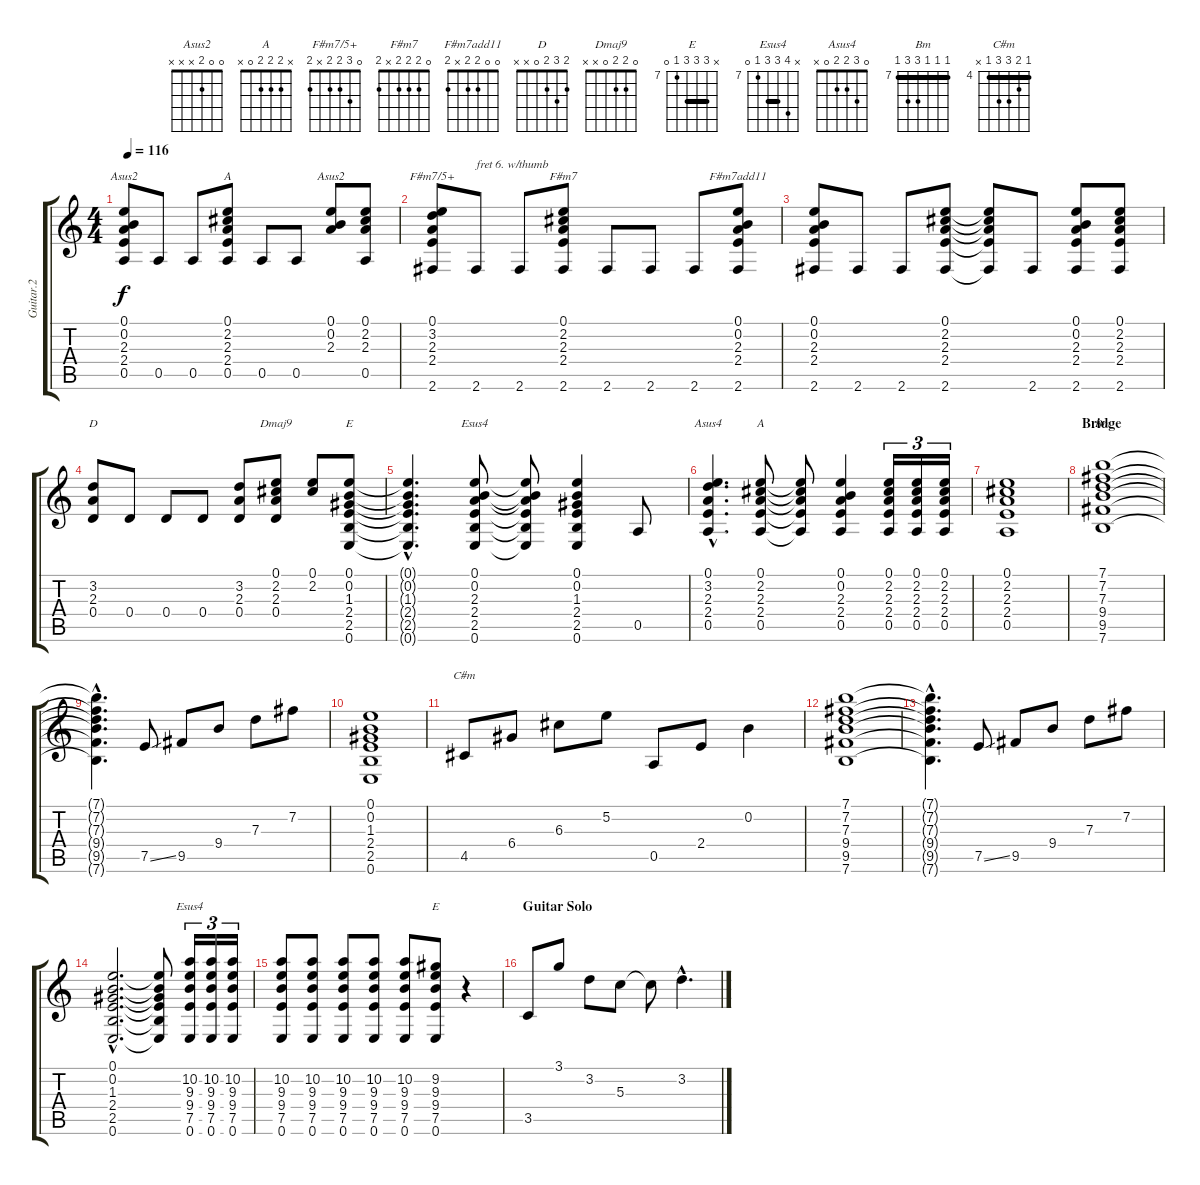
\track ("Guitar.2" "Guitar.2") {instrument electricguitarclean}
\staff {score tabs}
\tuning (E4 B3 G3 D3 A2 E2) {hide}
\chord ("Asus2" 0 0 2 2 0 x)
\chord ("A" 0 2 2 2 0 x)
\chord ("Asus2" 0 0 2 x x x)
\chord ("F#m7/5+" 0 3 2 2 x 2)
\chord ("F#m7" 0 2 2 2 x 2)
\chord ("F#m7add11" 0 0 2 2 x 2)
\chord ("D" 2 3 2 0 x x)
\chord ("Dmaj9" 0 2 2 0 x x)
\chord ("E" 0 0 1 2 2 0)
\chord ("Esus4" 0 0 2 2 2 0)
\chord ("Asus4" 0 3 2 2 0 x)
\chord ("A" x 2 2 2 0 x)
\chord ("Bm" 7 7 7 9 9 7) {firstfret 7 barre 7}
\chord ("C#m" 4 5 6 6 4 x) {firstfret 4 barre 4}
\chord ("Esus4" x 10 9 9 7 0) {firstfret 7 barre 9}
\chord ("E" x 9 9 9 7 0) {firstfret 7 barre 9}
\ts (4 4)
\tempo 116
\clef g2
\ks c
(0.1 0.2 2.3 2.4 0.5).8{ch "Asus2" dy f} 0.5.8 0.5.8 (0.1 2.2 2.3 2.4 0.5).8{ch "A"} 0.5.8 0.5.8 (0.1 0.2 2.3).8{ch "Asus2"} (0.1 2.2 2.3 0.5).8 |
(0.1 3.2 2.3 2.4 2.6).8{ch "F#m7/5+"} 2.6.8{txt "fret 6. w/thumb"} 2.6.8 (0.1 2.2 2.3 2.4 2.6).8{ch "F#m7"} 2.6.8 2.6.8 2.6.8 (0.1 0.2 2.3 2.4 2.6).8{ch "F#m7add11"} |
(0.1 0.2 2.3 2.4 2.6).8 2.6.8 2.6.8 (0.1 2.2 2.3 2.4 2.6).8 (0.1{t} 2.2{t} 2.3{t} 2.4{t} 2.6{t}).8 2.6.8 (0.1 0.2 2.3 2.4 2.6).8 (0.1 2.2 2.3 2.4 2.6).8 |
(3.2 2.3 0.4).8{ch "D"} 0.4.8 0.4.8 0.4.8 (3.2 2.3 0.4).8 (0.1 2.2 2.3 0.4).8{ch "Dmaj9"} (0.1 2.2).8 (0.1 0.2 1.3 2.4 2.5 0.6).8{ch "E"} |
(0.1{hac t} 0.2{hac t} 1.3{hac t} 2.4{hac t} 2.5{hac t} 0.6{hac t}).4{d} (0.1 0.2 2.3 2.4 2.5 0.6).8{ch "Esus4"} (0.1{t} 0.2{t} 2.3{t} 2.4{t} 2.5{t} 0.6{t}).8 (0.1 0.2 1.3 2.4 2.5 0.6).4 0.5.8 |
(0.1{hac} 3.2{hac} 2.3{hac} 2.4{hac} 0.5{hac}).4{d ch "Asus4"} (0.1 2.2 2.3 2.4 0.5).8{ch "A"} (0.1{t} 2.2{t} 2.3{t} 2.4{t} 0.5{t}).8 (0.1 0.2 2.3 2.4 0.5).4 (0.1 2.2 2.3 2.4 0.5).16{tu (3 2)} (0.1 2.2 2.3 2.4 0.5).16{tu (3 2)} (0.1 2.2 2.3 2.4 0.5).16{tu (3 2)} |
(0.1 2.2 2.3 2.4 0.5).1 |
\section ("" "Bridge")
(7.1 7.2 7.3 9.4 9.5 7.6).1{ch "Bm"} |
(7.1{hac t} 7.2{hac t} 7.3{hac t} 9.4{hac t} 9.5{hac t} 7.6{hac t}).4{d} 7.5{ss}.8 9.5.8 9.4.8 7.3.8 7.2.8 |
(0.1 0.2 1.3 2.4 2.5 0.6).1 |
4.5.8{ch "C#m"} 6.4.8 6.3.8 5.2.8 0.5.8 2.4.8 0.2.4 |
(7.1 7.2 7.3 9.4 9.5 7.6).1 |
(7.1{hac t} 7.2{hac t} 7.3{hac t} 9.4{hac t} 9.5{hac t} 7.6{hac t}).4{d} 7.5{ss}.8 9.5.8 9.4.8 7.3.8 7.2.8 |
(0.1{hac} 0.2{hac} 1.3{hac} 2.4{hac} 2.5{hac} 0.6{hac}).2{d} (0.1{t} 0.2{t} 1.3{t} 2.4{t} 2.5{t} 0.6{t}).8 (10.2 9.3 9.4 7.5 0.6).16{tu (3 2) ch "Esus4"} (10.2 9.3 9.4 7.5 0.6).16{tu (3 2)} (10.2 9.3 9.4 7.5 0.6).16{tu (3 2)} |
(10.2 9.3 9.4 7.5 0.6).8 (10.2 9.3 9.4 7.5 0.6).8 (10.2 9.3 9.4 7.5 0.6).8 (10.2 9.3 9.4 7.5 0.6).8 (10.2 9.3 9.4 7.5 0.6).8 (9.2 9.3 9.4 7.5 0.6).8{ch "E"} r.4 |
\section ("" "Guitar Solo")
3.5.8 3.1.8 3.2.8 5.3.8 5.3{t}.8 3.2{hac}.4{d}
